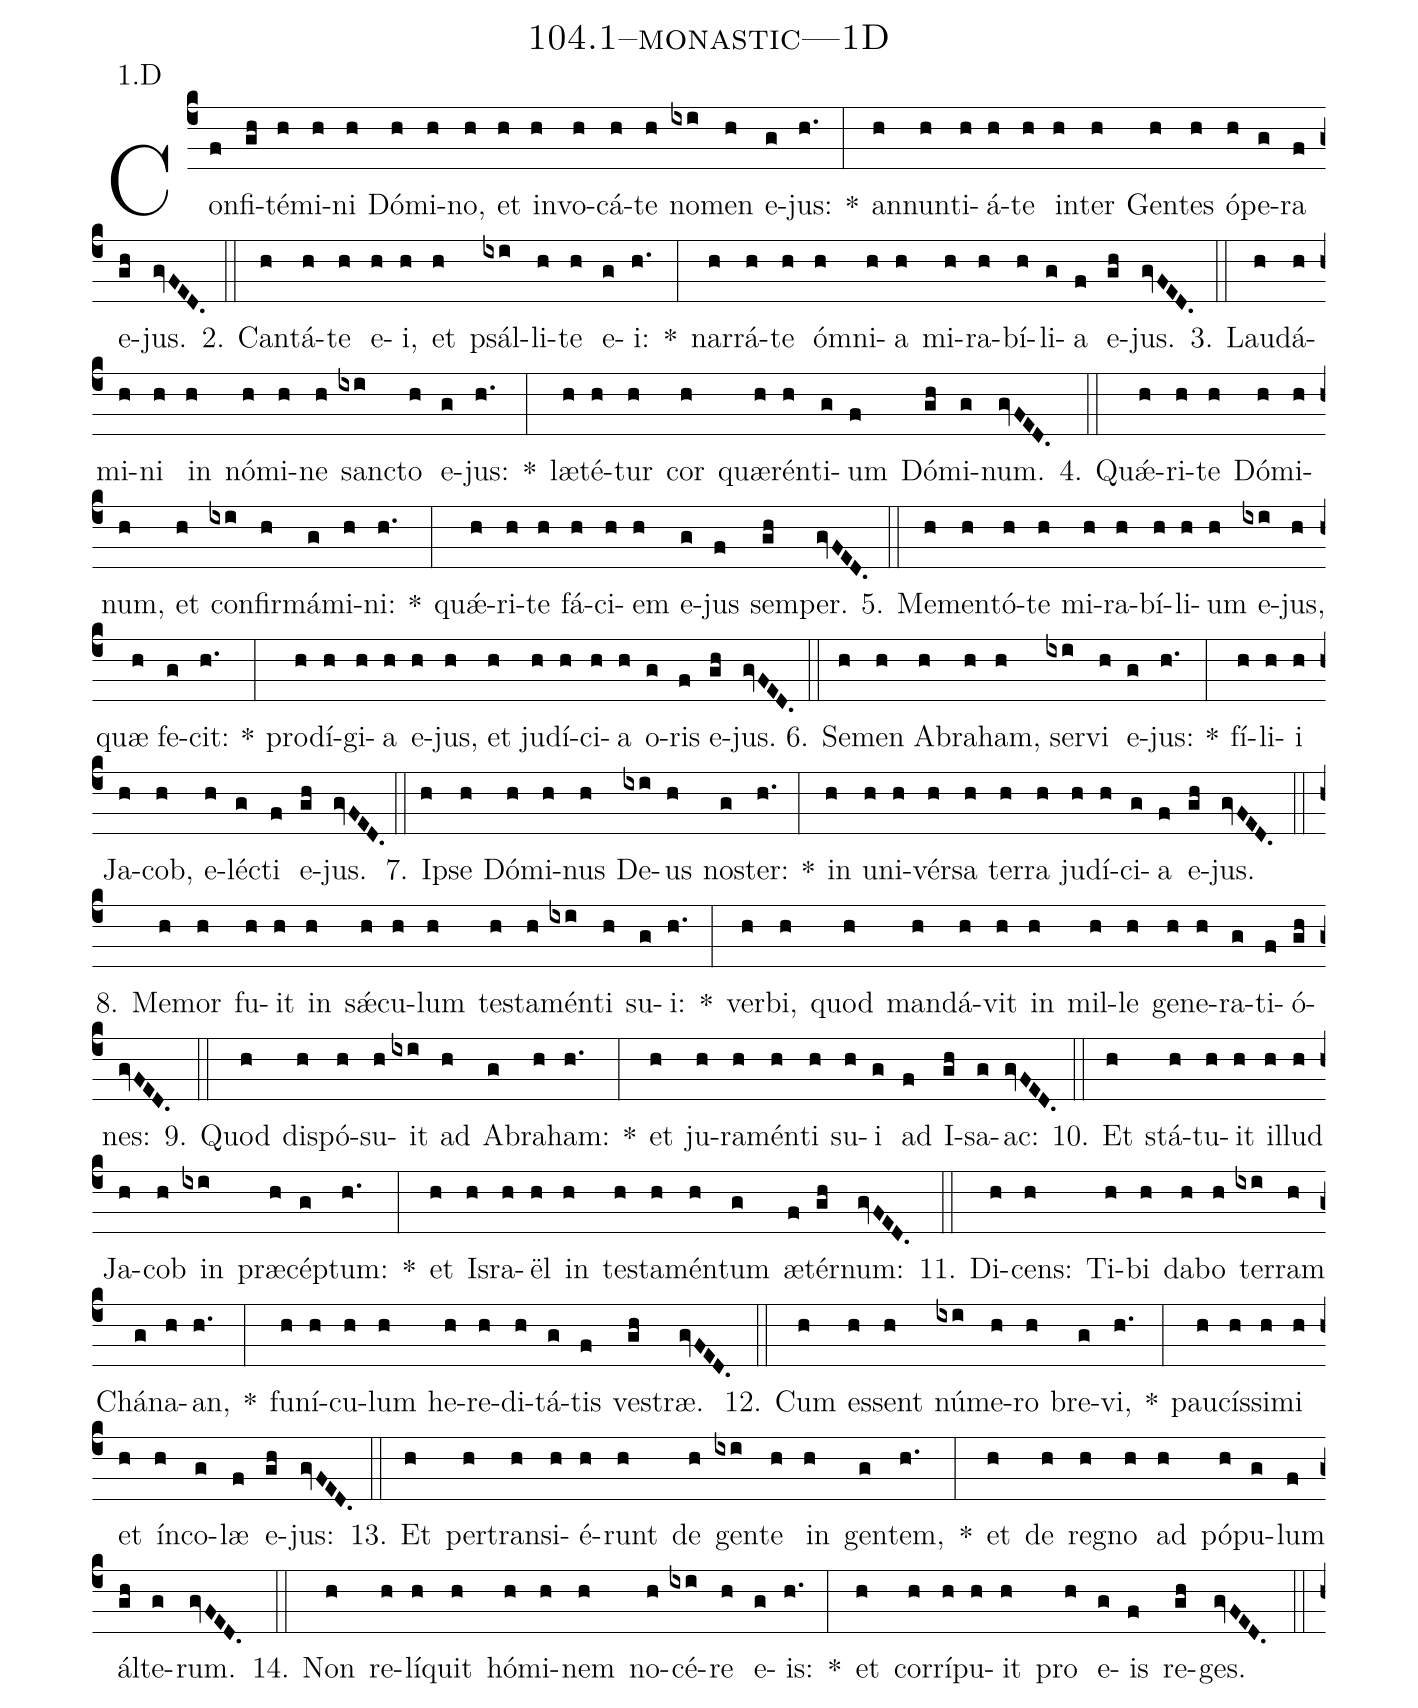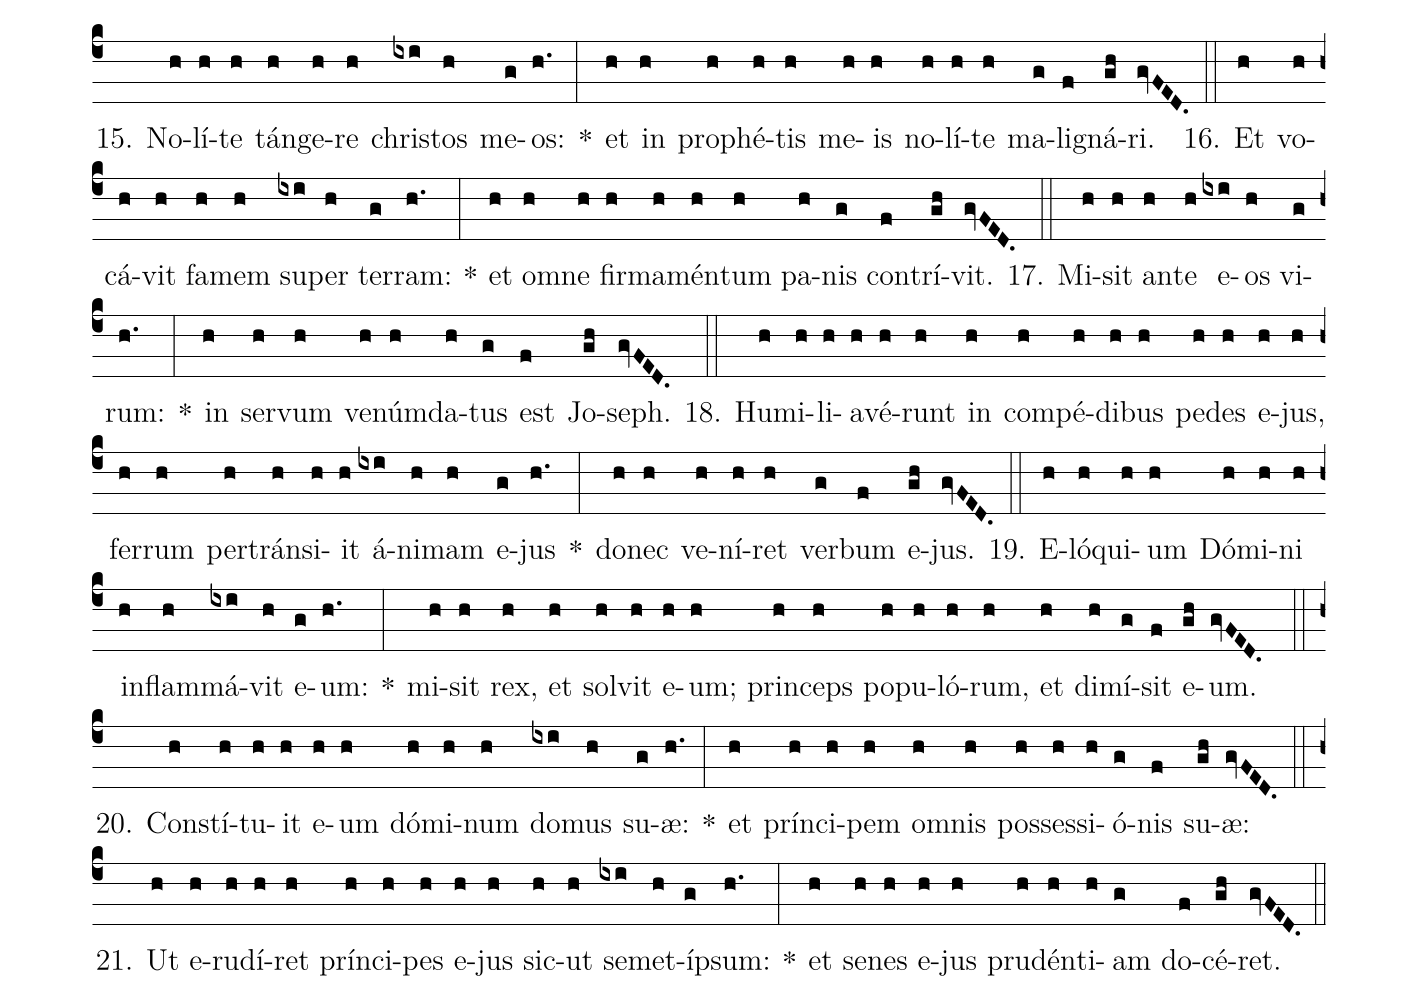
name: 104.1--monastic---1D;
annotation: 1.D;
%%
(c4)Con(f)fi(gh)té(h)mi(h)ni(h) Dó(h)mi(h)no,(h) et(h) in(h)vo(h)cá(h)te(h) no(ixi)men(h) e(g)jus:(h.) *(:) an(h)nun(h)ti(h)á(h)te(h) in(h)ter(h) Gen(h)tes(h) ó(h)pe(g)ra(f) e(gh)jus.(gvFED.) (::)
2. Can(h)tá(h)te(h) e(h)i,(h) et(h) psál(ixi)li(h)te(h) e(g)i:(h.) *(:) nar(h)rá(h)te(h) óm(h)ni(h)a(h) mi(h)ra(h)bí(h)li(g)a(f) e(gh)jus.(gvFED.) (::)
3. Lau(h)dá(h)mi(h)ni(h) in(h) nó(h)mi(h)ne(h) sanc(ixi)to(h) e(g)jus:(h.) *(:) læ(h)té(h)tur(h) cor(h) quæ(h)rén(h)ti(g)um(f) Dó(gh)mi(g)num.(gvFED.) (::)
4. Quǽ(h)ri(h)te(h) Dó(h)mi(h)num,(h) et(h) con(ixi)fir(h)má(g)mi(h)ni:(h.) *(:) quǽ(h)ri(h)te(h) fá(h)ci(h)em(h) e(g)jus(f) sem(gh)per.(gvFED.) (::)
5. Me(h)men(h)tó(h)te(h) mi(h)ra(h)bí(h)li(h)um(h) e(ixi)jus,(h) quæ(h) fe(g)cit:(h.) *(:) prod(h)í(h)gi(h)a(h) e(h)jus,(h) et(h) ju(h)dí(h)ci(h)a(h) o(g)ris(f) e(gh)jus.(gvFED.) (::)
6. Se(h)men(h) A(h)bra(h)ham,(h) ser(ixi)vi(h) e(g)jus:(h.) *(:) fí(h)li(h)i(h) Ja(h)cob,(h) e(h)léc(g)ti(f) e(gh)jus.(gvFED.) (::)
7. Ip(h)se(h) Dó(h)mi(h)nus(h) De(ixi)us(h) nos(g)ter:(h.) *(:) in(h) u(h)ni(h)vér(h)sa(h) ter(h)ra(h) ju(h)dí(h)ci(g)a(f) e(gh)jus.(gvFED.) (::)
8. Me(h)mor(h) fu(h)it(h) in(h) sǽ(h)cu(h)lum(h) tes(h)ta(h)mén(ixi)ti(h) su(g)i:(h.) *(:) ver(h)bi,(h) quod(h) man(h)dá(h)vit(h) in(h) mil(h)le(h) ge(h)ne(h)ra(g)ti(f)ó(gh)nes:(gvFED.) (::)
9. Quod(h) dis(h)pó(h)su(h)it(ixi) ad(h) A(g)bra(h)ham:(h.) *(:) et(h) ju(h)ra(h)mén(h)ti(h) su(h)i(g) ad(f) I(gh)sa(g)ac:(gvFED.) (::)
10. Et(h) stá(h)tu(h)it(h) il(h)lud(h) Ja(h)cob(h) in(ixi) præ(h)cép(g)tum:(h.) *(:) et(h) Is(h)ra(h)ël(h) in(h) tes(h)ta(h)mén(h)tum(g) æ(f)tér(gh)num:(gvFED.) (::)
11. Di(h)cens:(h) Ti(h)bi(h) da(h)bo(h) ter(ixi)ram(h) Chá(g)na(h)an,(h.) *(:) fu(h)ní(h)cu(h)lum(h) he(h)re(h)di(h)tá(g)tis(f) ves(gh)træ.(gvFED.) (::)
12. Cum(h) es(h)sent(h) nú(ixi)me(h)ro(h) bre(g)vi,(h.) *(:) pau(h)cís(h)si(h)mi(h) et(h) ín(h)co(g)læ(f) e(gh)jus:(gvFED.) (::)
13. Et(h) per(h)trans(h)i(h)é(h)runt(h) de(h) gen(ixi)te(h) in(h) gen(g)tem,(h.) *(:) et(h) de(h) re(h)gno(h) ad(h) pó(h)pu(g)lum(f) ál(gh)te(g)rum.(gvFED.) (::)
14. Non(h) re(h)lí(h)quit(h) hó(h)mi(h)nem(h) no(h)cé(ixi)re(h) e(g)is:(h.) *(:) et(h) cor(h)rí(h)pu(h)it(h) pro(h) e(g)is(f) re(gh)ges.(gvFED.) (::)
15. No(h)lí(h)te(h) tán(h)ge(h)re(h) chris(ixi)tos(h) me(g)os:(h.) *(:) et(h) in(h) pro(h)phé(h)tis(h) me(h)is(h) no(h)lí(h)te(h) ma(g)li(f)gná(gh)ri.(gvFED.) (::)
16. Et(h) vo(h)cá(h)vit(h) fa(h)mem(h) su(ixi)per(h) ter(g)ram:(h.) *(:) et(h) om(h)ne(h) fir(h)ma(h)mén(h)tum(h) pa(h)nis(g) con(f)trí(gh)vit.(gvFED.) (::)
17. Mi(h)sit(h) an(h)te(h) e(ixi)os(h) vi(g)rum:(h.) *(:) in(h) ser(h)vum(h) ve(h)núm(h)da(h)tus(g) est(f) Jo(gh)seph.(gvFED.) (::)
18. Hu(h)mi(h)li(h)a(h)vé(h)runt(h) in(h) com(h)pé(h)di(h)bus(h) pe(h)des(h) e(h)jus,(h) fer(h)rum(h) per(h)tráns(h)i(h)it(h) á(ixi)ni(h)mam(h) e(g)jus(h.) *(:) do(h)nec(h) ve(h)ní(h)ret(h) ver(g)bum(f) e(gh)jus.(gvFED.) (::)
19. E(h)ló(h)qui(h)um(h) Dó(h)mi(h)ni(h) in(h)flam(h)má(ixi)vit(h) e(g)um:(h.) *(:) mi(h)sit(h) rex,(h) et(h) sol(h)vit(h) e(h)um;(h) prin(h)ceps(h) po(h)pu(h)ló(h)rum,(h) et(h) di(h)mí(g)sit(f) e(gh)um.(gvFED.) (::)
20. Con(h)stí(h)tu(h)it(h) e(h)um(h) dó(h)mi(h)num(h) do(ixi)mus(h) su(g)æ:(h.) *(:) et(h) prín(h)ci(h)pem(h) om(h)nis(h) pos(h)ses(h)si(h)ó(g)nis(f) su(gh)æ:(gvFED.) (::)
21. Ut(h) e(h)ru(h)dí(h)ret(h) prín(h)ci(h)pes(h) e(h)jus(h) sic(h)ut(h) se(ixi)met(h)íp(g)sum:(h.) *(:) et(h) se(h)nes(h) e(h)jus(h) pru(h)dén(h)ti(h)am(g) do(f)cé(gh)ret.(gvFED.) (::)
